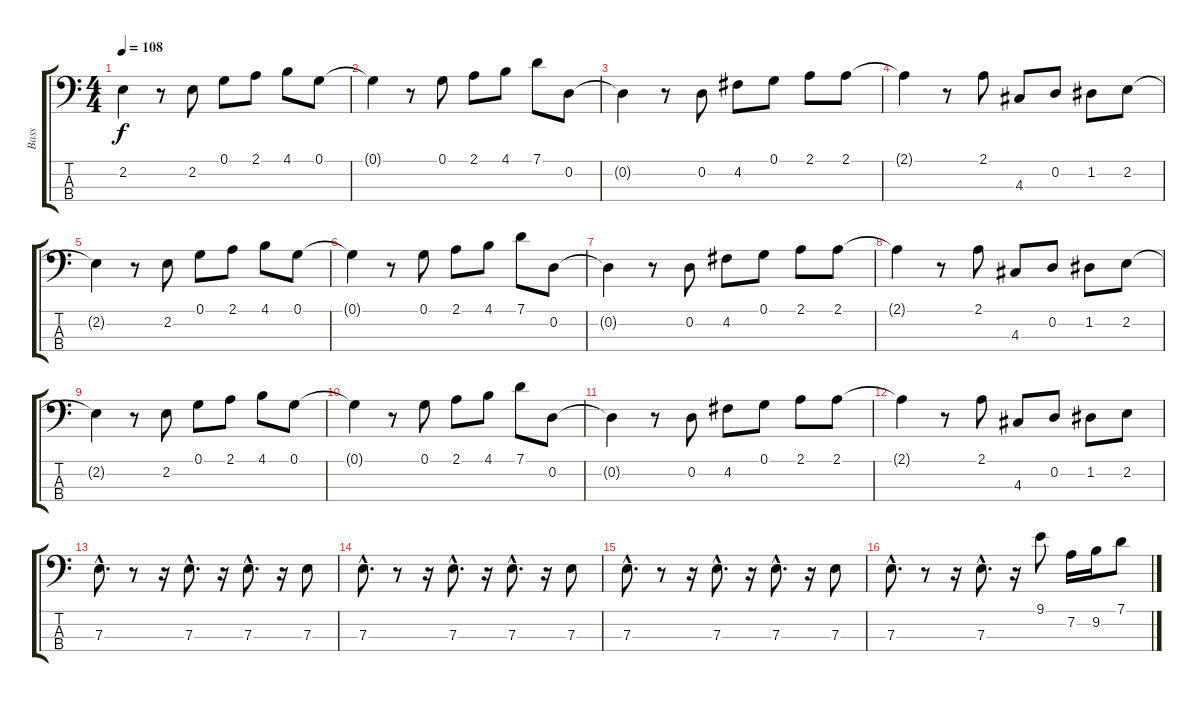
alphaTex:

\track ("Bass" "Bass") {instrument fretlessbass}
\staff {score tabs}
\tuning (G2 D2 A1 E1) {hide}
\ts (4 4)
\tempo 108
\clef f4
\ks c
2.2{t}.4{dy f} r.8 2.2.8 0.1.8 2.1.8 4.1.8 0.1.8 |
0.1{t}.4 r.8 0.1.8 2.1.8 4.1.8 7.1.8 0.2.8 |
0.2{t}.4 r.8 0.2.8 4.2.8 0.1.8 2.1.8 2.1.8 |
2.1{t}.4 r.8 2.1.8 4.3.8 0.2.8 1.2.8 2.2.8 |
2.2{t}.4 r.8 2.2.8 0.1.8 2.1.8 4.1.8 0.1.8 |
0.1{t}.4 r.8 0.1.8 2.1.8 4.1.8 7.1.8 0.2.8 |
0.2{t}.4 r.8 0.2.8 4.2.8 0.1.8 2.1.8 2.1.8 |
2.1{t}.4 r.8 2.1.8 4.3.8 0.2.8 1.2.8 2.2.8 |
2.2{t}.4 r.8 2.2.8 0.1.8 2.1.8 4.1.8 0.1.8 |
0.1{t}.4 r.8 0.1.8 2.1.8 4.1.8 7.1.8 0.2.8 |
0.2{t}.4 r.8 0.2.8 4.2.8 0.1.8 2.1.8 2.1.8 |
2.1{t}.4 r.8 2.1.8 4.3.8 0.2.8 1.2.8 2.2.8 |
7.3{hac}.8{d} r.8 r.16 7.3{hac}.8{d} r.16 7.3{hac}.8{d} r.16 7.3.8 |
7.3{hac}.8{d} r.8 r.16 7.3{hac}.8{d} r.16 7.3{hac}.8{d} r.16 7.3.8 |
7.3{hac}.8{d} r.8 r.16 7.3{hac}.8{d} r.16 7.3{hac}.8{d} r.16 7.3.8 |
7.3{hac}.8{d} r.8 r.16 7.3{hac}.8{d} r.16 9.1.8 7.2.16 9.2.16 7.1.8
